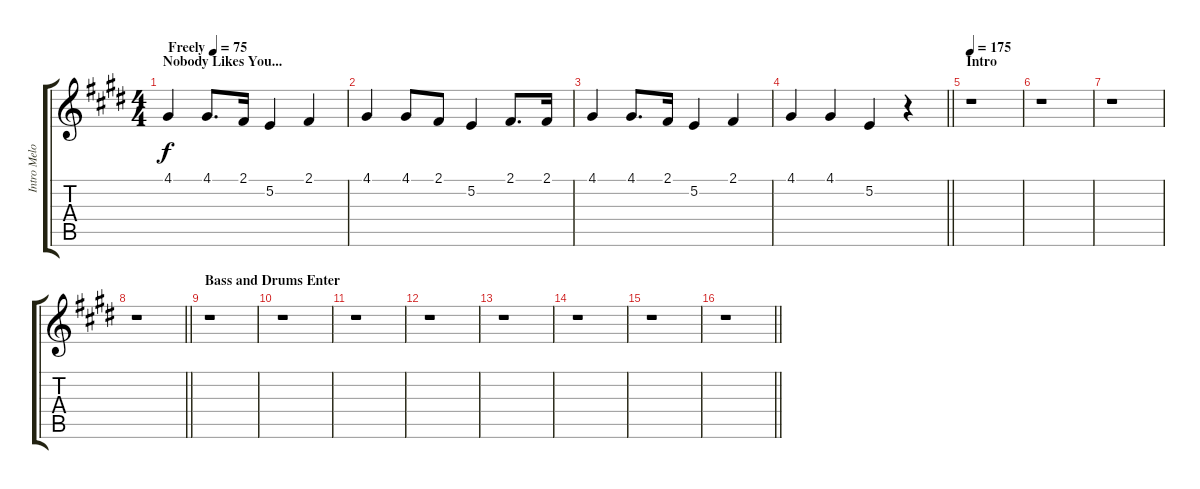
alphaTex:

\track ("Intro Melody" "Intro Melo") {instrument violin}
\staff {score tabs}
\tuning (E4 B3 G3 D3 A2 E2) {hide}
\ts (4 4)
\section ("" "Nobody Likes You...")
\tempo (75 "Freely")
\clef g2
\ks e
4.1.4{dy f instrument violin} 4.1.8{d} 2.1.16 5.2.4 2.1.4 |
4.1.4 4.1.8 2.1.8 5.2.4 2.1.8{d} 2.1.16 |
4.1.4 4.1.8{d} 2.1.16 5.2.4 2.1.4 |
\barLineRight lightlight
4.1.4 4.1.4 5.2.4 r.4 |
\section ("" "Intro")
\tempo 175
r.1 |
r.1 |
r.1 |
\barLineRight lightlight
r.1 |
\section ("" "Bass and Drums Enter")
r.1 |
r.1 |
r.1 |
r.1 |
r.1 |
r.1 |
r.1 |
\barLineRight lightlight
r.1
